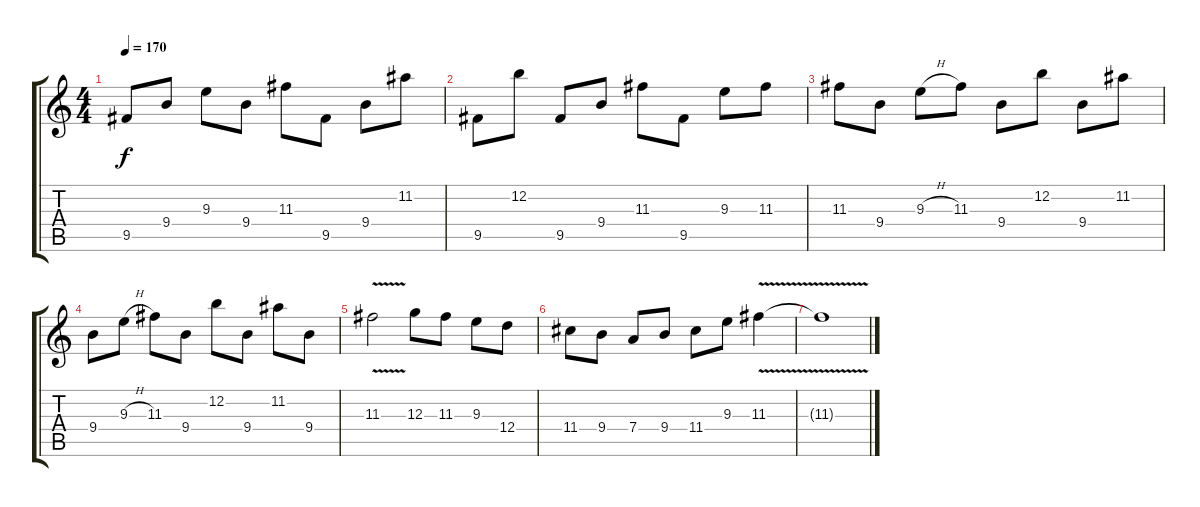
\track "" {instrument distortionguitar}
\staff {score tabs}
\tuning (E4 B3 G3 D3 A2 E2) {hide}
\ts (4 4)
\tempo 170
\clef g2
\ks c
9.5.8{dy f} 9.4.8 9.3.8 9.4.8 11.3.8 9.5.8 9.4.8 11.2.8 |
9.5.8 12.2.8 9.5.8 9.4.8 11.3.8 9.5.8 9.3.8 11.3.8 |
11.3.8 9.4.8 9.3{h}.8 11.3.8 9.4.8 12.2.8 9.4.8 11.2.8 |
9.4.8 9.3{h}.8 11.3.8 9.4.8 12.2.8 9.4.8 11.2.8 9.4.8 |
11.3{v}.2 12.3.8 11.3.8 9.3.8 12.4.8 |
11.4.8 9.4.8 7.4.8 9.4.8 11.4.8 9.3.8 11.3{v}.4 |
11.3{t}.1
